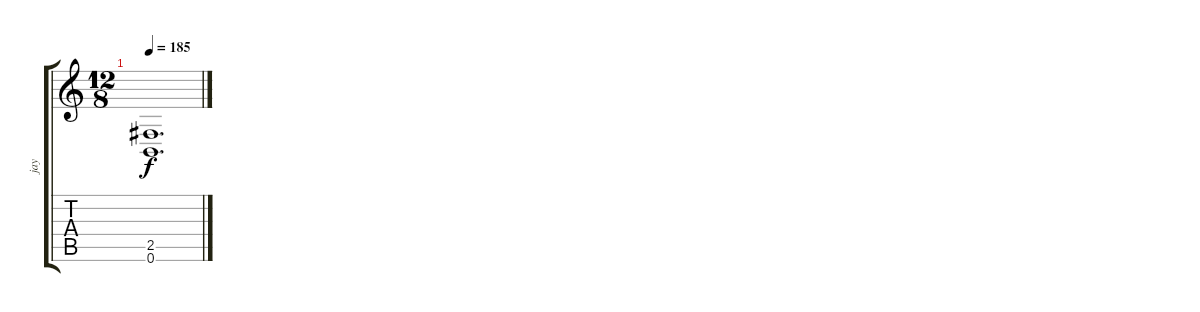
\track ("jay" "jay") {instrument overdrivenguitar}
\staff {score tabs}
\tuning (B3 Gb3 D3 A2 E2 B1) {hide}
\ts (12 8)
\tempo 185
\clef g2
\ks c
(2.5 0.6).1{d dy f}
